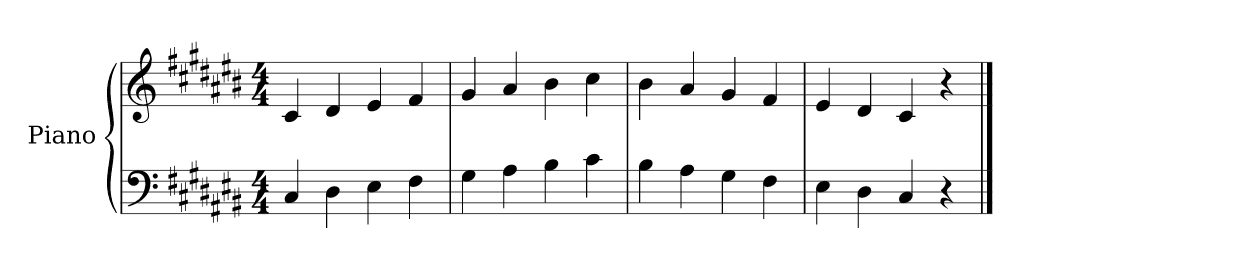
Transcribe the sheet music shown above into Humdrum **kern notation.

**kern	**kern
*part1	*part1
*staff2	*staff1
*I"Piano	*
*I'Pno.	*
*clefF4	*clefG2
*k[f#c#g#d#a#e#b#]	*k[f#c#g#d#a#e#b#]
*M4/4	*M4/4
=1	=1
4C#/	4c#/
4D#\	4d#/
4E#\	4e#/
4F#\	4f#/
=2	=2
4G#\	4g#/
4A#\	4a#/
4B#\	4b#\
4c#\	4cc#\
=3	=3
4B#\	4b#\
4A#\	4a#/
4G#\	4g#/
4F#\	4f#/
=4	=4
4E#\	4e#/
4D#\	4d#/
4C#/	4c#/
4r	4r
==	==
*-	*-
